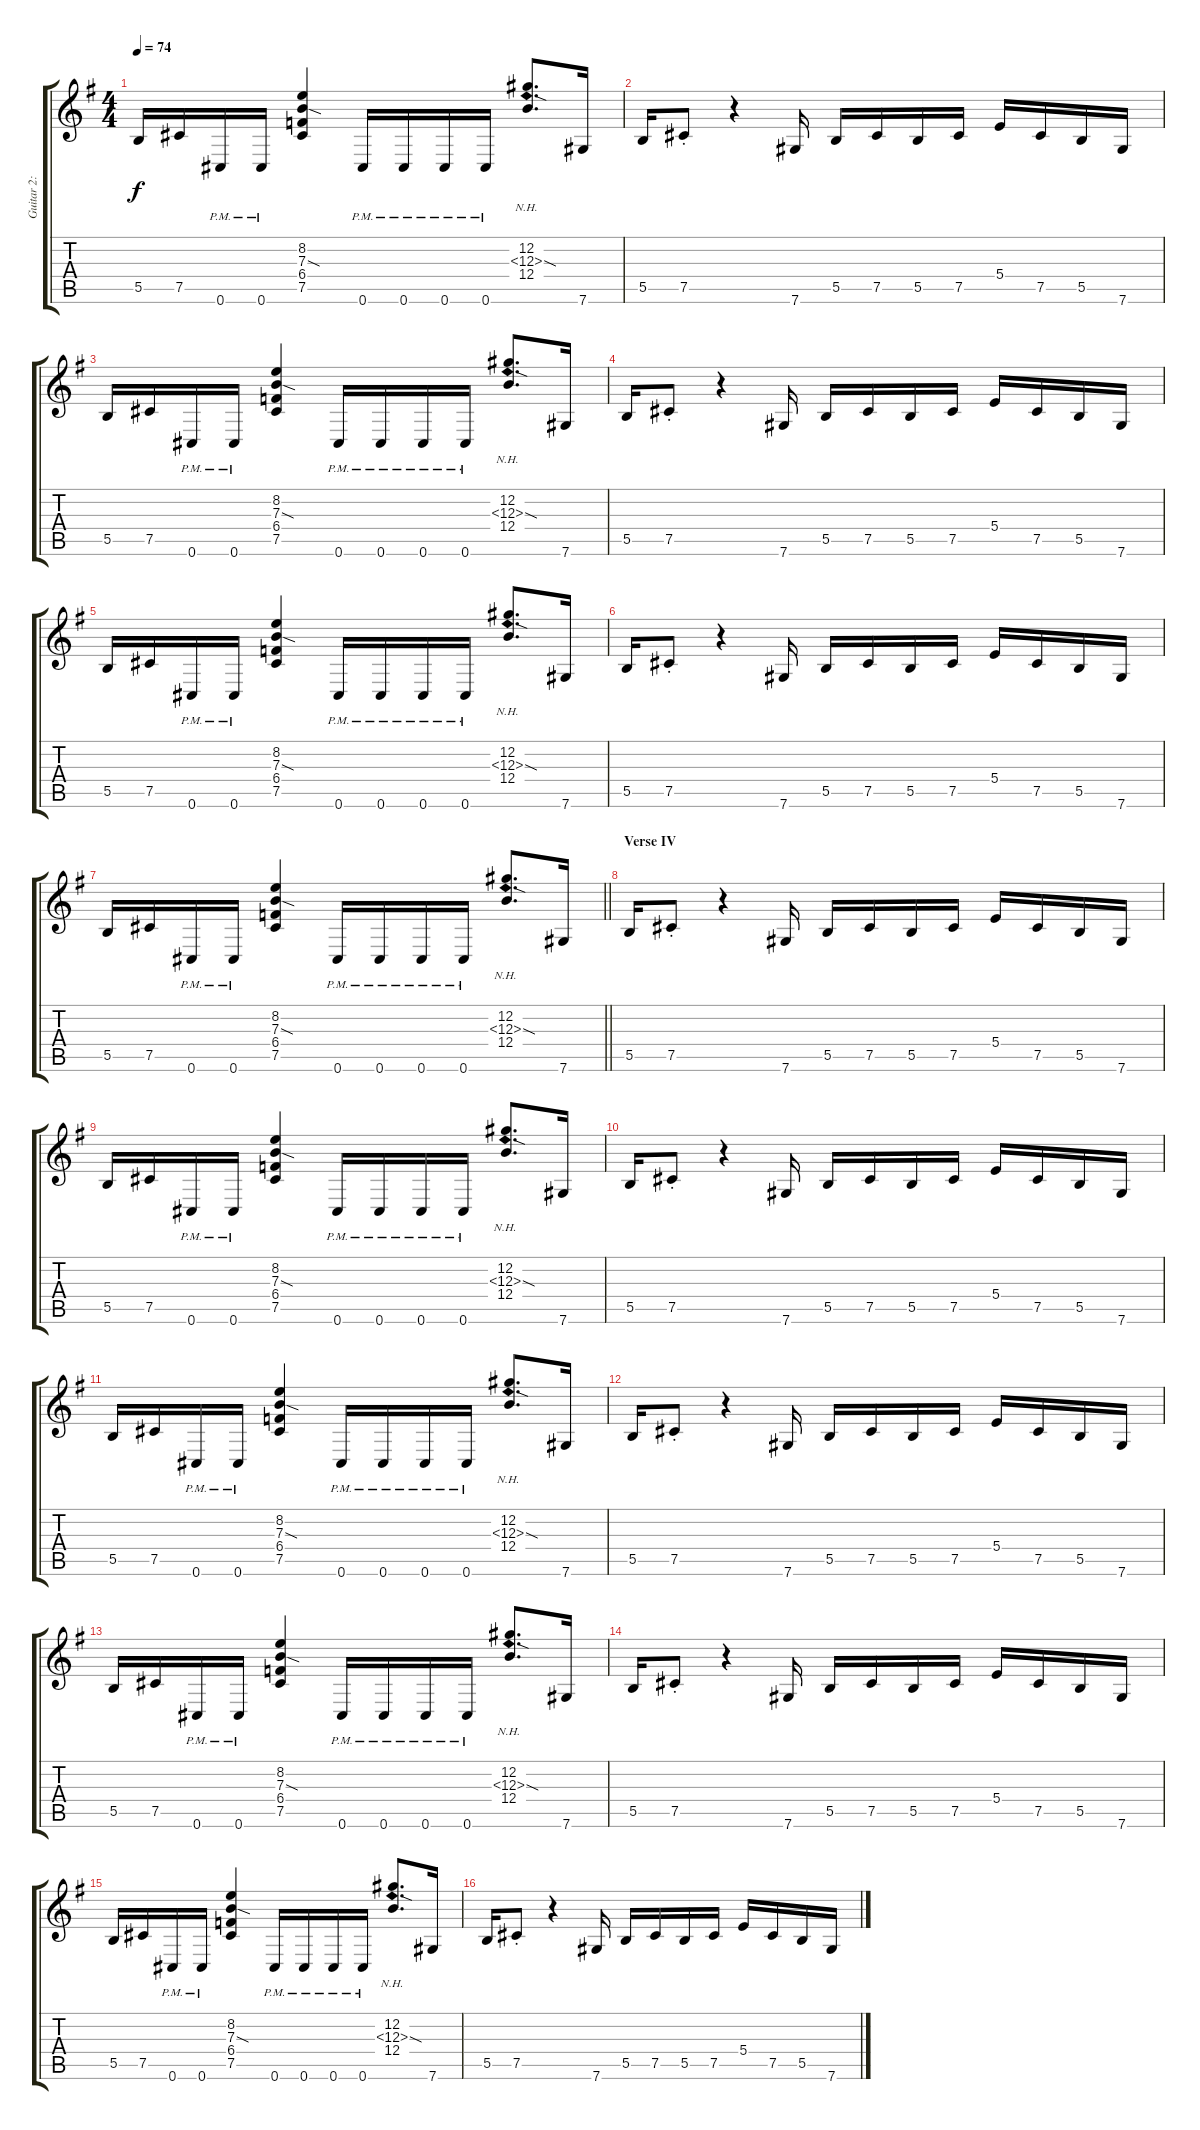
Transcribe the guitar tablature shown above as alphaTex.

\track ("Guitar 2: Tony" "Guitar 2: ") {instrument distortionguitar}
\staff {score tabs}
\tuning (Db4 Ab3 E3 B2 Gb2 Db2) {hide}
\ts (4 4)
\tempo 74
\clef g2
\ks g
5.5.16{dy f} 7.5.16 0.6{pm}.16 0.6{pm}.16 (8.2 7.3{sod} 6.4 7.5).4 0.6{pm}.16 0.6{pm}.16 0.6{pm}.16 0.6{pm}.16 (12.2 12.3{nh sod} 12.4).8{d} 7.6.16 |
5.5.16 7.5{st}.8 r.4 7.6.16 5.5.16 7.5.16 5.5.16 7.5.16 5.4.16 7.5.16 5.5.16 7.6.16 |
5.5.16 7.5.16 0.6{pm}.16 0.6{pm}.16 (8.2 7.3{sod} 6.4 7.5).4 0.6{pm}.16 0.6{pm}.16 0.6{pm}.16 0.6{pm}.16 (12.2 12.3{nh sod} 12.4).8{d} 7.6.16 |
5.5.16 7.5{st}.8 r.4 7.6.16 5.5.16 7.5.16 5.5.16 7.5.16 5.4.16 7.5.16 5.5.16 7.6.16 |
5.5.16 7.5.16 0.6{pm}.16 0.6{pm}.16 (8.2 7.3{sod} 6.4 7.5).4 0.6{pm}.16 0.6{pm}.16 0.6{pm}.16 0.6{pm}.16 (12.2 12.3{nh sod} 12.4).8{d} 7.6.16 |
5.5.16 7.5{st}.8 r.4 7.6.16 5.5.16 7.5.16 5.5.16 7.5.16 5.4.16 7.5.16 5.5.16 7.6.16 |
\barLineRight lightlight
5.5.16 7.5.16 0.6{pm}.16 0.6{pm}.16 (8.2 7.3{sod} 6.4 7.5).4 0.6{pm}.16 0.6{pm}.16 0.6{pm}.16 0.6{pm}.16 (12.2 12.3{nh sod} 12.4).8{d} 7.6.16 |
\section ("" "Verse IV")
5.5.16 7.5{st}.8 r.4 7.6.16 5.5.16 7.5.16 5.5.16 7.5.16 5.4.16 7.5.16 5.5.16 7.6.16 |
5.5.16 7.5.16 0.6{pm}.16 0.6{pm}.16 (8.2 7.3{sod} 6.4 7.5).4 0.6{pm}.16 0.6{pm}.16 0.6{pm}.16 0.6{pm}.16 (12.2 12.3{nh sod} 12.4).8{d} 7.6.16 |
5.5.16 7.5{st}.8 r.4 7.6.16 5.5.16 7.5.16 5.5.16 7.5.16 5.4.16 7.5.16 5.5.16 7.6.16 |
5.5.16 7.5.16 0.6{pm}.16 0.6{pm}.16 (8.2 7.3{sod} 6.4 7.5).4 0.6{pm}.16 0.6{pm}.16 0.6{pm}.16 0.6{pm}.16 (12.2 12.3{nh sod} 12.4).8{d} 7.6.16 |
5.5.16 7.5{st}.8 r.4 7.6.16 5.5.16 7.5.16 5.5.16 7.5.16 5.4.16 7.5.16 5.5.16 7.6.16 |
5.5.16 7.5.16 0.6{pm}.16 0.6{pm}.16 (8.2 7.3{sod} 6.4 7.5).4 0.6{pm}.16 0.6{pm}.16 0.6{pm}.16 0.6{pm}.16 (12.2 12.3{nh sod} 12.4).8{d} 7.6.16 |
5.5.16 7.5{st}.8 r.4 7.6.16 5.5.16 7.5.16 5.5.16 7.5.16 5.4.16 7.5.16 5.5.16 7.6.16 |
5.5.16 7.5.16 0.6{pm}.16 0.6{pm}.16 (8.2 7.3{sod} 6.4 7.5).4 0.6{pm}.16 0.6{pm}.16 0.6{pm}.16 0.6{pm}.16 (12.2 12.3{nh sod} 12.4).8{d} 7.6.16 |
5.5.16 7.5{st}.8 r.4 7.6.16 5.5.16 7.5.16 5.5.16 7.5.16 5.4.16 7.5.16 5.5.16 7.6.16
